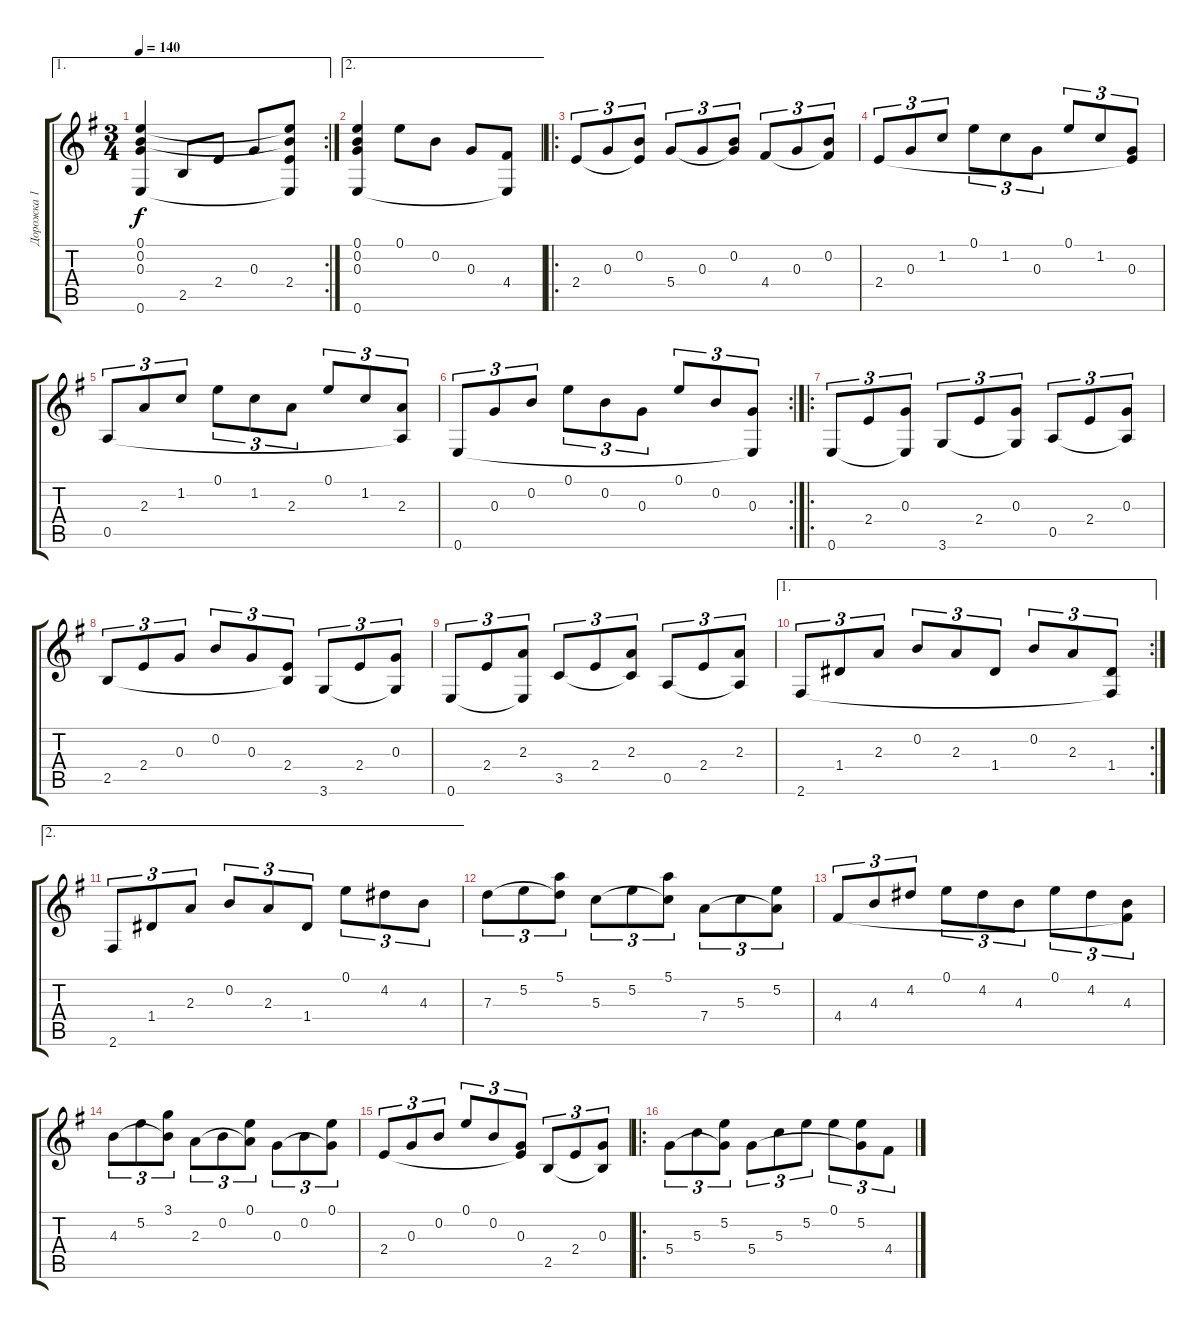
\track ("Дорожка 1" "Дорожка 1") {instrument acousticguitarnylon}
\staff {score tabs}
\tuning (E4 B3 G3 D3 A2 E2) {hide}
\ae 1
\rc 2
\ts (3 4)
\tempo 140
\clef g2
\ks eminor
(0.1 0.2 0.3 0.6).4{dy f} 2.5.8 2.4.8 0.3.8 (0.1{t} 0.2{t} 2.4 0.6{t}).8 |
\ae 2
(0.1 0.2 0.3 0.6).4 0.1.8 0.2.8 0.3.8 (4.4 0.6{t}).8 |
\ro
2.4.8{tu (3 2)} 0.3.8{tu (3 2)} (0.2 2.4{t}).8{tu (3 2)} 5.4.8{tu (3 2)} 0.3.8{tu (3 2)} (0.2 5.4{t}).8{tu (3 2)} 4.4.8{tu (3 2)} 0.3.8{tu (3 2)} (0.2 4.4{t}).8{tu (3 2)} |
2.4.8{tu (3 2)} 0.3.8{tu (3 2)} 1.2.8{tu (3 2)} 0.1.8{tu (3 2)} 1.2.8{tu (3 2)} 0.3.8{tu (3 2)} 0.1.8{tu (3 2)} 1.2.8{tu (3 2)} (0.3 2.4{t}).8{tu (3 2)} |
0.5.8{tu (3 2)} 2.3.8{tu (3 2)} 1.2.8{tu (3 2)} 0.1.8{tu (3 2)} 1.2.8{tu (3 2)} 2.3.8{tu (3 2)} 0.1.8{tu (3 2)} 1.2.8{tu (3 2)} (2.3 0.5{t}).8{tu (3 2)} |
\rc 2
0.6.8{tu (3 2)} 0.3.8{tu (3 2)} 0.2.8{tu (3 2)} 0.1.8{tu (3 2)} 0.2.8{tu (3 2)} 0.3.8{tu (3 2)} 0.1.8{tu (3 2)} 0.2.8{tu (3 2)} (0.3 0.6{t}).8{tu (3 2)} |
\ro
0.6.8{tu (3 2)} 2.4.8{tu (3 2)} (0.3 0.6{t}).8{tu (3 2)} 3.6.8{tu (3 2)} 2.4.8{tu (3 2)} (0.3 3.6{t}).8{tu (3 2)} 0.5.8{tu (3 2)} 2.4.8{tu (3 2)} (0.3 0.5{t}).8{tu (3 2)} |
2.5.8{tu (3 2)} 2.4.8{tu (3 2)} 0.3.8{tu (3 2)} 0.2.8{tu (3 2)} 0.3.8{tu (3 2)} (2.4 2.5{t}).8{tu (3 2)} 3.6.8{tu (3 2)} 2.4.8{tu (3 2)} (0.3 3.6{t}).8{tu (3 2)} |
0.6.8{tu (3 2)} 2.4.8{tu (3 2)} (2.3 0.6{t}).8{tu (3 2)} 3.5.8{tu (3 2)} 2.4.8{tu (3 2)} (2.3 3.5{t}).8{tu (3 2)} 0.5.8{tu (3 2)} 2.4.8{tu (3 2)} (2.3 0.5{t}).8{tu (3 2)} |
\ae 1
\rc 2
2.6.8{tu (3 2)} 1.4.8{tu (3 2)} 2.3.8{tu (3 2)} 0.2.8{tu (3 2)} 2.3.8{tu (3 2)} 1.4.8{tu (3 2)} 0.2.8{tu (3 2)} 2.3.8{tu (3 2)} (1.4 2.6{t}).8{tu (3 2)} |
\ae 2
2.6.8{tu (3 2)} 1.4.8{tu (3 2)} 2.3.8{tu (3 2)} 0.2.8{tu (3 2)} 2.3.8{tu (3 2)} 1.4.8{tu (3 2)} 0.1.8{tu (3 2)} 4.2.8{tu (3 2)} 4.3.8{tu (3 2)} |
7.3.8{tu (3 2)} 5.2.8{tu (3 2)} (5.1 7.3{t}).8{tu (3 2)} 5.3.8{tu (3 2)} 5.2.8{tu (3 2)} (5.1 5.3{t}).8{tu (3 2)} 7.4.8{tu (3 2)} 5.3.8{tu (3 2)} (5.2 7.4{t}).8{tu (3 2)} |
4.4.8{tu (3 2)} 4.3.8{tu (3 2)} 4.2.8{tu (3 2)} 0.1.8{tu (3 2)} 4.2.8{tu (3 2)} 4.3.8{tu (3 2)} 0.1.8{tu (3 2)} 4.2.8{tu (3 2)} (4.3 4.4{t}).8{tu (3 2)} |
4.3.8{tu (3 2)} 5.2.8{tu (3 2)} (3.1 4.3{t}).8{tu (3 2)} 2.3.8{tu (3 2)} 0.2.8{tu (3 2)} (0.1 2.3{t}).8{tu (3 2)} 0.3.8{tu (3 2)} 0.2.8{tu (3 2)} (0.1 0.3{t}).8{tu (3 2)} |
2.4.8{tu (3 2)} 0.3.8{tu (3 2)} 0.2.8{tu (3 2)} 0.1.8{tu (3 2)} 0.2.8{tu (3 2)} (0.3 2.4{t}).8{tu (3 2)} 2.5.8{tu (3 2)} 2.4.8{tu (3 2)} (0.3 2.5{t}).8{tu (3 2)} |
\ro
5.4.8{tu (3 2)} 5.3.8{tu (3 2)} (5.2 5.4{t}).8{tu (3 2)} 5.4.8{tu (3 2)} 5.3.8{tu (3 2)} 5.2.8{tu (3 2)} 0.1.8{tu (3 2)} (5.2 5.4{t}).8{tu (3 2)} 4.4.8{tu (3 2)}
